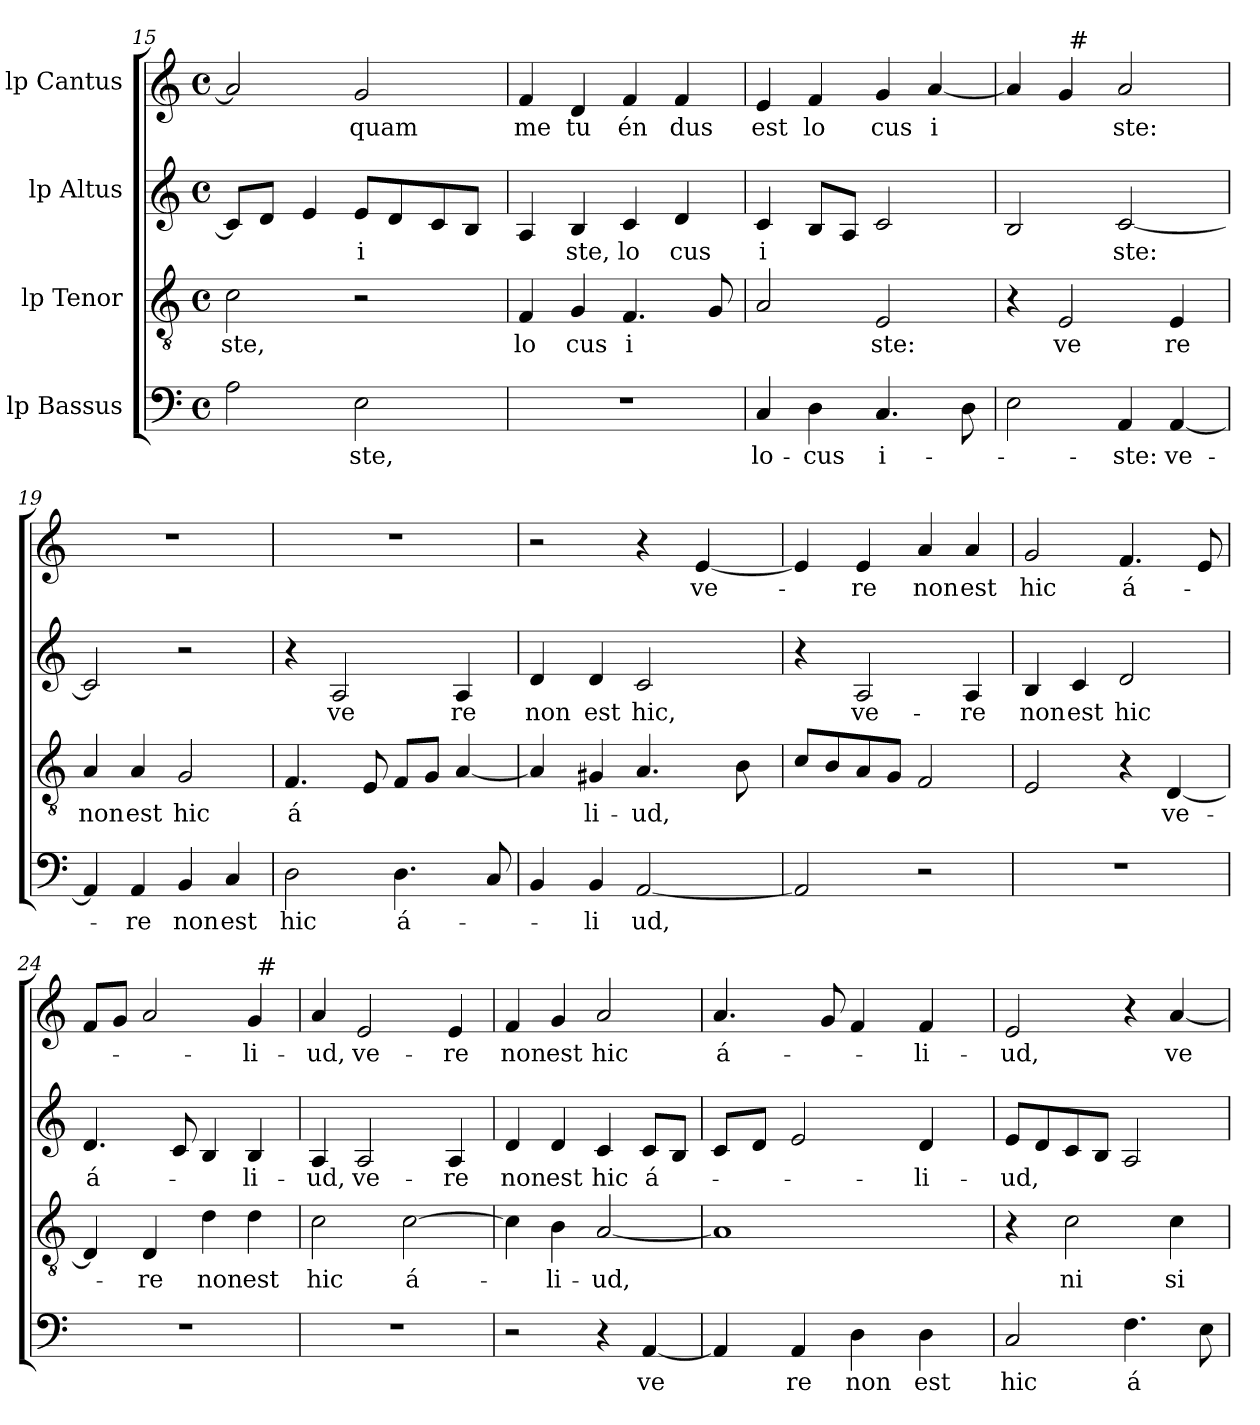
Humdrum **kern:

**kern	**text	**kern	**text	**kern	**text	**kern	**text
*part4	*part4	*part3	*part3	*part2	*part2	*part1	*part1
*staff4	*staff4	*staff3	*staff3	*staff2	*staff2	*staff1	*staff1
*I"lp Bassus	*	*I"lp Tenor	*	*I"lp Altus	*	*I"lp Cantus	*
!!LO:LB:g=z
*clefF4	*	*clefGv2	*	*clefG2	*	*clefG2	*
*M4/4	*	*M4/4	*	*M4/4	*	*M4/4	*
*met(c)	*	*met(c)	*	*met(c)	*	*met(c)	*
=15	=15	=15	=15	=15	=15	=15	=15
!	!	!	!LO:LY:b:cj	!	!	!	!
*^	*	*	*	*	*	*	*
2A\	8ryy	.	2c\	-ste,	8c/L]	.	2a/]	.
.	32ryy	.	.	.	8d/J	.	.	.
.	2ryy	.	.	.	.	.	.	.
.	.	.	.	.	4e/	.	.	.
!	!	!LO:LY:b:cj	!	!	!	!LO:LY:b:rj	!	!LO:LY:b:cj
2E\	.	ste,	2r	.	8e/L	i	2g/	quam
.	.	.	.	.	8d/	.	.	.
.	4ryy	.	.	.	.	.	.	.
.	.	.	.	.	8c/	.	.	.
.	.	.	.	.	8B/J	.	.	.
.	16.ryy	.	.	.	.	.	.	.
=16	=16	=16	=16	=16	=16	=16	=16	=16
!	!	!	!	!LO:LY:b:cj	!	!	!	!LO:LY:b:cj
*v	*v	*	*	*	*	*	*	*
1r	.	4F/	lo	4A/	.	4f/	me
!	!	!	!LO:LY:b:cj	!	!LO:LY:b:cj	!	!LO:LY:b:cj
.	.	4G/	cus	4B/	ste,	4d/	tu
!	!	!	!LO:LY:b:rj	!	!LO:LY:b:cj	!	!LO:LY:b:cj
.	.	4.F/	i	4c/	lo	4f/	én
!	!	!	!	!	!LO:LY:b:cj	!	!LO:LY:b:cj
.	.	.	.	4d/	cus	4f/	dus
.	.	8G/	.	.	.	.	.
=17	=17	=17	=17	=17	=17	=17	=17
!	!LO:LY:b:cj	!	!	!	!LO:LY:b:rj	!	!LO:LY:b:cj
4C/	lo-	2A/	.	4c/	i	4e/	est
!	!LO:LY:b:cj	!	!	!	!	!	!LO:LY:b:cj
4D\	-cus	.	.	8B/L	.	4f/	lo
.	.	.	.	8A/J	.	.	.
!	!LO:LY:b:rj	!	!LO:LY:b:cj	!	!	!	!LO:LY:b:cj
4.C/	i-	2E/	ste:	2c/	.	4g/	cus
!	!	!	!	!	!	!	!LO:LY:b:rj
.	.	.	.	.	.	[<4a/	i
8D\	.	.	.	.	.	.	.
=18	=18	=18	=18	=18	=18	=18	=18
*	*	*	*	*	*	*^	*
2E\	.	4r	.	2B/	.	4a/]	4ryy	.
!	!	!	!LO:LY:b:cj	!	!	!	!	!
.	.	2E/	ve	.	.	4g/	64ryy	.
!	!	!	!	!	!	!	!LO:TX:a:t=#	!
.	.	.	.	.	.	.	2ryy	.
!	!LO:LY:b:cj	!	!	!	!LO:LY:b:cj	!	!	!LO:LY:b:cj
4AA/	-ste:	.	.	[<2c/	ste:	2a/	.	ste:
!	!LO:LY:b:cj	!	!LO:LY:b:cj	!	!	!	!	!
[<4AA/	ve-	4E/	re	.	.	.	.	.
.	.	.	.	.	.	.	8...ryy	.
=19	=19	=19	=19	=19	=19	=19	=19	=19
!	!	!	!LO:LY:b:cj	!	!	!	!	!
*	*	*	*	*	*	*v	*v	*
4AA/]	.	4A/	non	2c/]	.	1r	.
!	!LO:LY:b:cj	!	!LO:LY:b:cj	!	!	!	!
4AA/	-re	4A/	est	.	.	.	.
!	!LO:LY:b:cj	!	!LO:LY:b:cj	!	!	!	!
4BB/	non	2G/	hic	2r	.	.	.
!	!LO:LY:b:cj	!	!	!	!	!	!
4C/	est	.	.	.	.	.	.
=20	=20	=20	=20	=20	=20	=20	=20
!	!LO:LY:b:cj	!	!LO:LY:b:cj	!	!	!	!
2D\	hic	4.F/	á	4r	.	1r	.
!	!	!	!	!	!LO:LY:b:cj	!	!
.	.	.	.	2A/	ve	.	.
.	.	8E/	.	.	.	.	.
!	!LO:LY:b:cj	!	!	!	!	!	!
4.D\	á-	8F/L	.	.	.	.	.
.	.	8G/J	.	.	.	.	.
!	!	!	!	!	!LO:LY:b:cj	!	!
.	.	[>4A/	.	4A/	re	.	.
8C/	.	.	.	.	.	.	.
!!LO:LB:g=z
=21	=21	=21	=21	=21	=21	=21	=21
!	!	!	!	!	!LO:LY:b:cj	!	!
*^	*	*	*	*	*	*	*
4BB/	32.ryy	.	4A/]	.	4d/	non	2r	.
.	2ryy	.	.	.	.	.	.	.
!	!	!LO:LY:b:cj	!	!LO:LY:b:cj	!	!LO:LY:b:cj	!	!
4BB/	.	-li	4G#X/	li-	4d/	est	.	.
!	!	!LO:LY:b:cj	!	!LO:LY:b	!	!LO:LY:b:cj	!	!
[<2AA/	.	ud,	4.A/	-ud,	2c/	hic,	4r	.
.	4ryy	.	.	.	.	.	.	.
!	!	!	!	!	!	!	!	!LO:LY:b:cj
.	.	.	.	.	.	.	[<4e/	ve-
.	8ryy	.	.	.	.	.	.	.
.	.	.	8B\	.	.	.	.	.
.	16ryy	.	.	.	.	.	.	.
.	64ryy	.	.	.	.	.	.	.
*v	*v	*	*	*	*	*	*	*
=22	=22	=22	=22	=22	=22	=22	=22
2AA/]	.	8c/L	.	4r	.	4e/]	.
.	.	8B/	.	.	.	.	.
!	!	!	!	!	!LO:LY:b:cj	!	!LO:LY:b:cj
.	.	8A/	.	2A/	ve-	4e/	-re
.	.	8G/J	.	.	.	.	.
!	!	!	!	!	!	!	!LO:LY:b:cj
2r	.	2F/	.	.	.	4a/	non
!	!	!	!	!	!LO:LY:b:cj	!	!LO:LY:b:cj
.	.	.	.	4A/	-re	4a/	est
=23	=23	=23	=23	=23	=23	=23	=23
!	!	!	!	!	!LO:LY:b:cj	!	!LO:LY:b:cj
1r	.	2E/	.	4B/	non	2g/	hic
!	!	!	!	!	!LO:LY:b:cj	!	!
.	.	.	.	4c/	est	.	.
!	!	!	!	!	!LO:LY:b:cj	!	!LO:LY:b:cj
.	.	4r	.	2d/	hic	4.f/	á-
!	!	!	!LO:LY:b:cj	!	!	!	!
.	.	[<4D/	ve-	.	.	.	.
.	.	.	.	.	.	8e/	.
=24	=24	=24	=24	=24	=24	=24	=24
!	!	!	!	!	!LO:LY:b:cj	!	!
*	*	*	*	*	*	*^	*
1r	.	4D/]	.	4.d/	á-	8f/L	2ryy	.
.	.	.	.	.	.	8g/J	.	.
!	!	!	!LO:LY:b:cj	!	!	!	!	!
.	.	4D/	-re	.	.	2a/	.	.
.	.	.	.	8c/	.	.	.	.
!	!	!	!LO:LY:b:cj	!	!	!	!	!
.	.	4d\	non	4B/	.	.	4ryy	.
!	!	!	!LO:LY:b:cj	!	!LO:LY:b:cj	!	!	!LO:LY:b:cj
.	.	4d\	est	4B/	-li-	4g/	64ryy	-li-
!	!	!	!	!	!	!	!LO:TX:a:t=#	!
.	.	.	.	.	.	.	8...ryy	.
=25	=25	=25	=25	=25	=25	=25	=25	=25
!	!	!	!LO:LY:b:cj	!	!LO:LY:b:cj	!	!	!LO:LY:b:cj
*	*	*	*	*	*	*v	*v	*
1r	.	2c\	hic	4A/	-ud,	4a/	-ud,
!	!	!	!	!	!LO:LY:b:cj	!	!LO:LY:b:cj
.	.	.	.	2A/	ve-	2e/	ve-
!	!	!	!LO:LY:b:cj	!	!	!	!
.	.	[>2c\	á-	.	.	.	.
!	!	!	!	!	!LO:LY:b:cj	!	!LO:LY:b:cj
.	.	.	.	4A/	-re	4e/	-re
=26	=26	=26	=26	=26	=26	=26	=26
!	!	!	!	!	!LO:LY:b:cj	!	!LO:LY:b:cj
2r	.	4c\]	.	4d/	non	4f/	non
!	!	!	!LO:LY:b:cj	!	!LO:LY:b:cj	!	!LO:LY:b:cj
.	.	4B\	-li-	4d/	est	4g/	est
!	!	!	!LO:LY:b:cj	!	!LO:LY:b:cj	!	!LO:LY:b:cj
4r	.	[>2A/	-ud,	4c/	hic	2a/	hic
!	!LO:LY:b:cj	!	!	!	!LO:LY:b:cj	!	!
[>4AA/	ve	.	.	8c/L	á-	.	.
.	.	.	.	8B/J	.	.	.
!!LO:PB:g=z
=27	=27	=27	=27	=27	=27	=27	=27
!	!	!	!	!	!	!	!LO:LY:b:cj
*^	*	*^	*	*	*	*	*
4AA/]	32.ryy	.	1A]	8ryy	.	8c/L	.	4.a/	á-
.	2ryy	.	.	.	.	.	.	.	.
.	.	.	.	32.ryy	.	8d/J	.	.	.
.	.	.	.	2ryy	.	.	.	.	.
!	!	!LO:LY:b:cj	!	!	!	!	!	!	!
4AA/	.	re	.	.	.	2e/	.	.	.
.	.	.	.	.	.	.	.	8g/	.
!	!	!LO:LY:b:cj	!	!	!	!	!	!	!
4D\	.	non	.	.	.	.	.	4f/	.
.	4ryy	.	.	.	.	.	.	.	.
.	.	.	.	4ryy	.	.	.	.	.
!	!	!LO:LY:b:cj	!	!	!	!	!LO:LY:b:cj	!	!LO:LY:b:cj
4D\	.	est	.	.	.	4d/	-li-	4f/	-li-
.	8ryy	.	.	.	.	.	.	.	.
.	16ryy	.	.	16ryy	.	.	.	.	.
.	64ryy	.	.	64ryy	.	.	.	.	.
=28	=28	=28	=28	=28	=28	=28	=28	=28	=28
!	!	!LO:LY:b:cj	!	!	!	!	!LO:LY:b	!	!LO:LY:b:cj
*v	*v	*	*	*	*	*	*	*	*
*	*	*v	*v	*	*	*	*	*
2C/	hic	4r	.	8e/L	-ud,	2e/	-ud,
.	.	.	.	8d/	.	.	.
!	!	!	!LO:LY:b:cj	!	!	!	!
.	.	2c\	ni	8c/	.	.	.
.	.	.	.	8B/J	.	.	.
!	!LO:LY:b:cj	!	!	!	!	!	!
4.F\	á	.	.	2A/	.	4r	.
!	!	!	!LO:LY:b:cj	!	!	!	!LO:LY:b:cj
.	.	4c\	si	.	.	[<4a/	ve-
8E\	.	.	.	.	.	.	.
=	=	=	=	=	=	=	=
*-	*-	*-	*-	*-	*-	*-	*-
